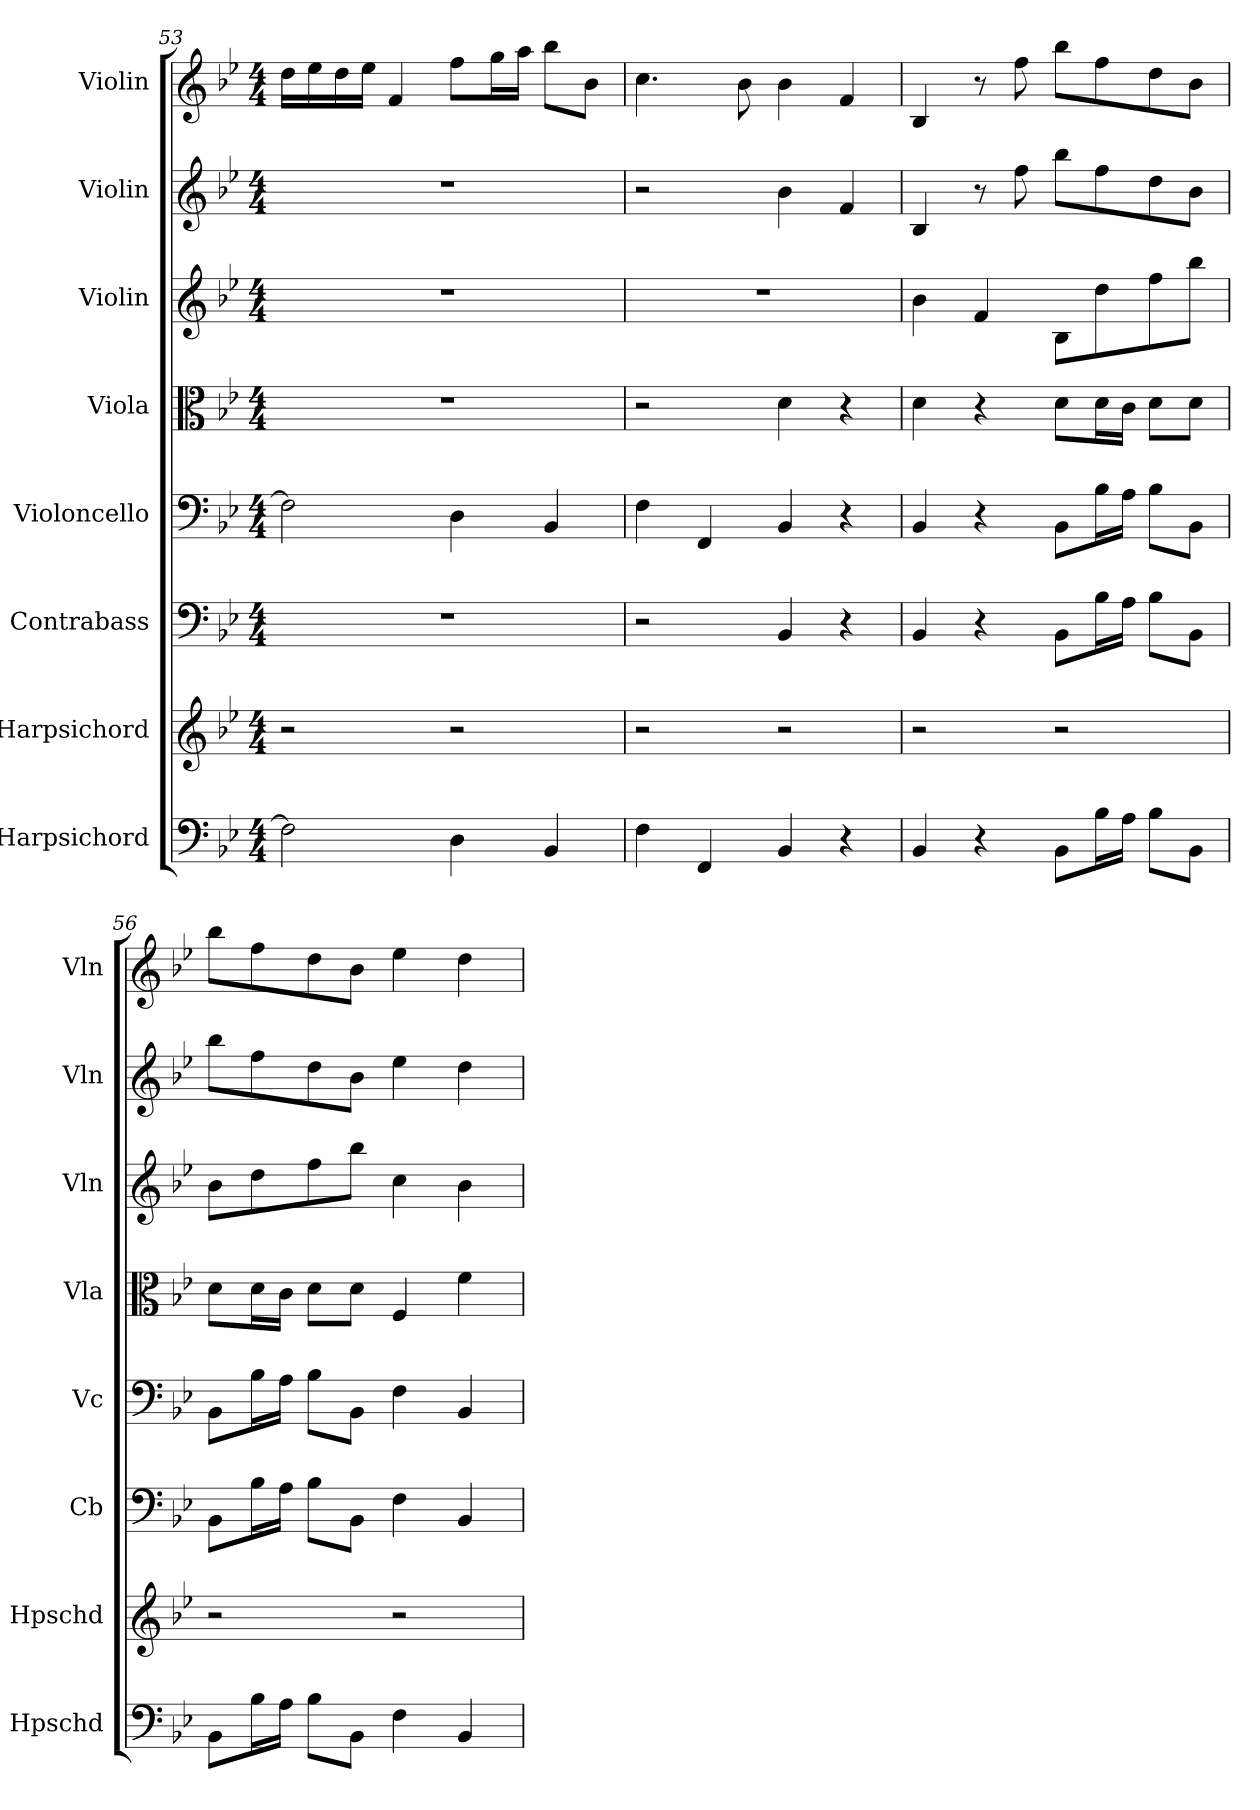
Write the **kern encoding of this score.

**kern	**kern	**kern	**kern	**kern	**kern	**kern	**kern
*part8	*part7	*part6	*part5	*part4	*part3	*part2	*part1
*staff8	*staff7	*staff6	*staff5	*staff4	*staff3	*staff2	*staff1
*I"Harpsichord	*I"Harpsichord	*I"Contrabass	*I"Violoncello	*I"Viola	*I"Violin	*I"Violin	*I"Violin
*I'Hpschd	*I'Hpschd	*I'Cb	*I'Vc	*I'Vla	*I'Vln	*I'Vln	*I'Vln
*clefF4	*clefG2	*clefF4	*clefF4	*clefC3	*clefG2	*clefG2	*clefG2
*k[b-e-]	*k[b-e-]	*k[b-e-]	*k[b-e-]	*k[b-e-]	*k[b-e-]	*k[b-e-]	*k[b-e-]
*M4/4	*M4/4	*M4/4	*M4/4	*M4/4	*M4/4	*M4/4	*M4/4
=53	=53	=53	=53	=53	=53	=53	=53
2F\]	2r	1r	2F\]	1r	1r	1r	16dd\LL
.	.	.	.	.	.	.	16ee-\
.	.	.	.	.	.	.	16dd\
.	.	.	.	.	.	.	16ee-\JJ
.	.	.	.	.	.	.	4f/
4D\	2r	.	4D\	.	.	.	8ff\L
.	.	.	.	.	.	.	16gg\L
.	.	.	.	.	.	.	16aa\JJ
4BB-/	.	.	4BB-/	.	.	.	8bb-\L
.	.	.	.	.	.	.	8b-\J
=54	=54	=54	=54	=54	=54	=54	=54
4F\	2r	2r	4F\	2r	1r	2r	4.cc\
4FF/	.	.	4FF/	.	.	.	.
.	.	.	.	.	.	.	8b-\
4BB-/	2r	4BB-/	4BB-/	4d\	.	4b-\	4b-\
4r	.	4r	4r	4r	.	4f/	4f/
=55	=55	=55	=55	=55	=55	=55	=55
4BB-/	2r	4BB-/	4BB-/	4d\	4b-\	4B-/	4B-/
4r	.	4r	4r	4r	4f/	8r	8r
.	.	.	.	.	.	8ff\	8ff\
8BB-\L	2r	8BB-\L	8BB-\L	8d\L	8B-\L	8bb-\L	8bb-\L
16B-\L	.	16B-\L	16B-\L	16d\L	8dd\	8ff\	8ff\
16A\JJ	.	16A\JJ	16A\JJ	16c\JJ	.	.	.
8B-\L	.	8B-\L	8B-\L	8d\L	8ff\	8dd\	8dd\
8BB-\J	.	8BB-\J	8BB-\J	8d\J	8bb-\J	8b-\J	8b-\J
=56	=56	=56	=56	=56	=56	=56	=56
8BB-\L	2r	8BB-\L	8BB-\L	8d\L	8b-\L	8bb-\L	8bb-\L
16B-\L	.	16B-\L	16B-\L	16d\L	8dd\	8ff\	8ff\
16A\JJ	.	16A\JJ	16A\JJ	16c\JJ	.	.	.
8B-\L	.	8B-\L	8B-\L	8d\L	8ff\	8dd\	8dd\
8BB-\J	.	8BB-\J	8BB-\J	8d\J	8bb-\J	8b-\J	8b-\J
4F\	2r	4F\	4F\	4F/	4cc\	4ee-\	4ee-\
4BB-/	.	4BB-/	4BB-/	4f\	4b-\	4dd\	4dd\
=	=	=	=	=	=	=	=
*-	*-	*-	*-	*-	*-	*-	*-
